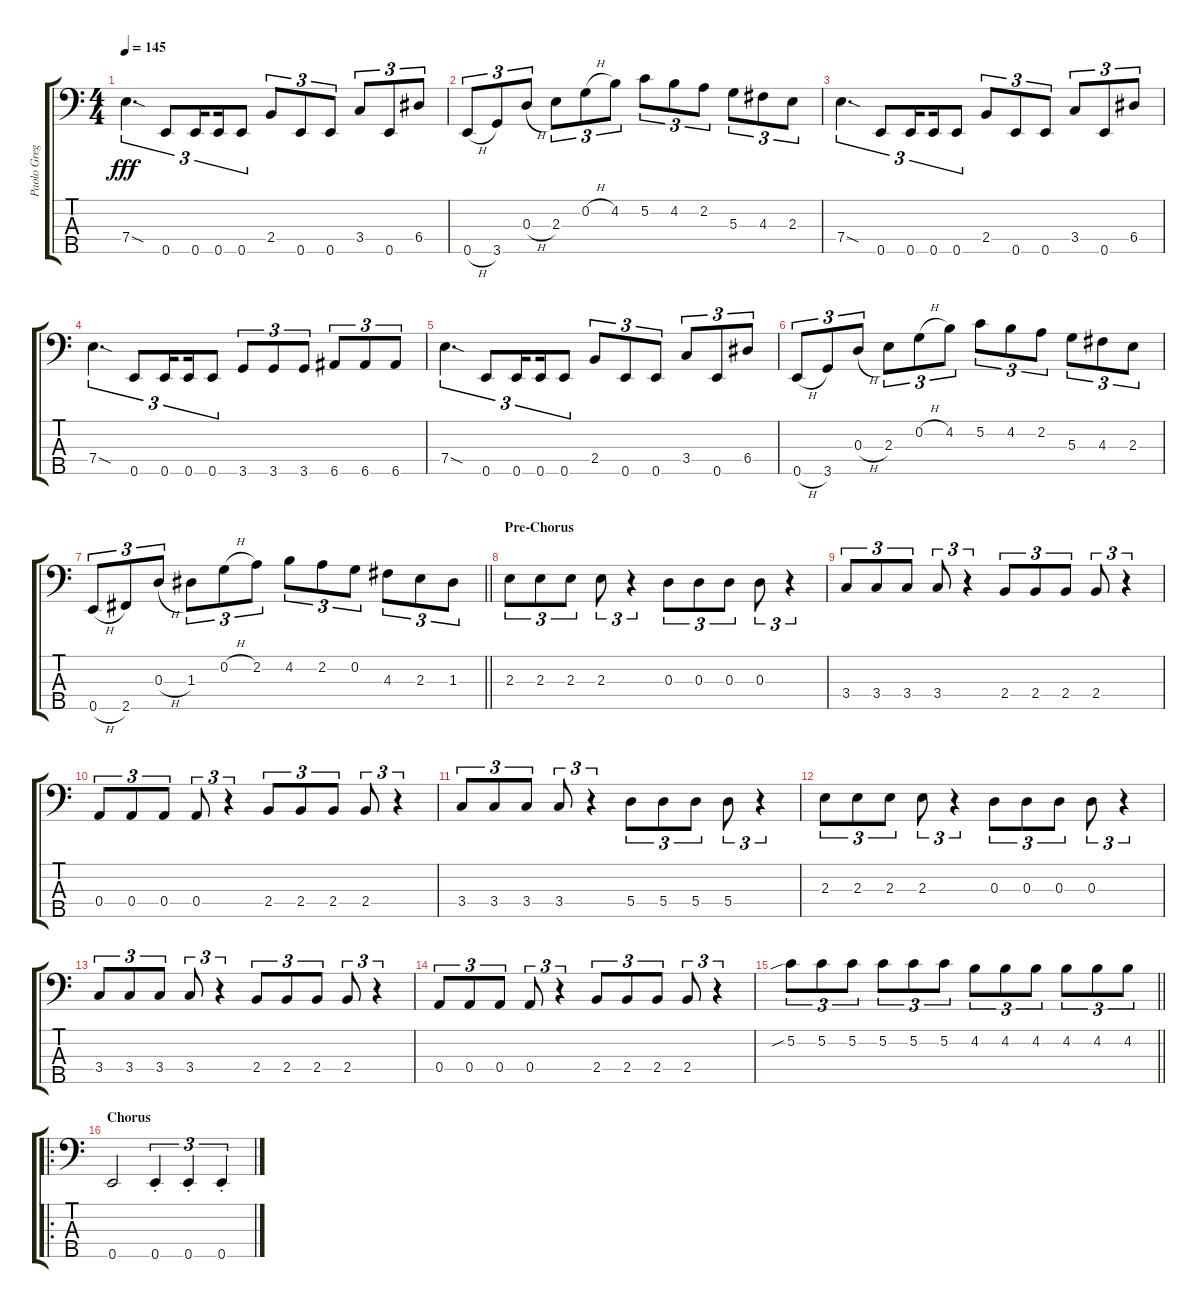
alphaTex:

\track ("Paolo Gregoletto" "Paolo Greg") {instrument electricbassfinger bank 1}
\staff {score tabs}
\tuning (C3 G2 D2 A1 E1) {hide}
\ts (4 4)
\tempo 145
\clef f4
\ks c
7.4{sod}.4{d tu (3 2) dy fff} 0.5.8{tu (3 2)} 0.5.16{tu (3 2) beam splitsecondary} 0.5.16{tu (3 2)} 0.5.8{tu (3 2)} 2.4.8{tu (3 2)} 0.5.8{tu (3 2)} 0.5.8{tu (3 2)} 3.4.8{tu (3 2)} 0.5.8{tu (3 2)} 6.4.8{tu (3 2)} |
0.5{h}.8{tu (3 2)} 3.5.8{tu (3 2)} 0.3{h}.8{tu (3 2)} 2.3.8{tu (3 2)} 0.2{h}.8{tu (3 2)} 4.2.8{tu (3 2)} 5.2.8{tu (3 2)} 4.2.8{tu (3 2)} 2.2.8{tu (3 2)} 5.3.8{tu (3 2)} 4.3.8{tu (3 2)} 2.3.8{tu (3 2)} |
7.4{sod}.4{d tu (3 2)} 0.5.8{tu (3 2)} 0.5.16{tu (3 2) beam splitsecondary} 0.5.16{tu (3 2)} 0.5.8{tu (3 2)} 2.4.8{tu (3 2)} 0.5.8{tu (3 2)} 0.5.8{tu (3 2)} 3.4.8{tu (3 2)} 0.5.8{tu (3 2)} 6.4.8{tu (3 2)} |
7.4{sod}.4{d tu (3 2)} 0.5.8{tu (3 2)} 0.5.16{tu (3 2) beam splitsecondary} 0.5.16{tu (3 2)} 0.5.8{tu (3 2)} 3.5.8{tu (3 2)} 3.5.8{tu (3 2)} 3.5.8{tu (3 2)} 6.5.8{tu (3 2)} 6.5.8{tu (3 2)} 6.5.8{tu (3 2)} |
7.4{sod}.4{d tu (3 2)} 0.5.8{tu (3 2)} 0.5.16{tu (3 2) beam splitsecondary} 0.5.16{tu (3 2)} 0.5.8{tu (3 2)} 2.4.8{tu (3 2)} 0.5.8{tu (3 2)} 0.5.8{tu (3 2)} 3.4.8{tu (3 2)} 0.5.8{tu (3 2)} 6.4.8{tu (3 2)} |
0.5{h}.8{tu (3 2)} 3.5.8{tu (3 2)} 0.3{h}.8{tu (3 2)} 2.3.8{tu (3 2)} 0.2{h}.8{tu (3 2)} 4.2.8{tu (3 2)} 5.2.8{tu (3 2)} 4.2.8{tu (3 2)} 2.2.8{tu (3 2)} 5.3.8{tu (3 2)} 4.3.8{tu (3 2)} 2.3.8{tu (3 2)} |
\barLineRight lightlight
0.5{h}.8{tu (3 2)} 2.5.8{tu (3 2)} 0.3{h}.8{tu (3 2)} 1.3.8{tu (3 2)} 0.2{h}.8{tu (3 2)} 2.2.8{tu (3 2)} 4.2.8{tu (3 2)} 2.2.8{tu (3 2)} 0.2.8{tu (3 2)} 4.3.8{tu (3 2)} 2.3.8{tu (3 2)} 1.3.8{tu (3 2)} |
\section ("" "Pre-Chorus")
2.3.8{tu (3 2)} 2.3.8{tu (3 2)} 2.3.8{tu (3 2)} 2.3.8{tu (3 2)} r.4{tu (3 2)} 0.3.8{tu (3 2)} 0.3.8{tu (3 2)} 0.3.8{tu (3 2)} 0.3.8{tu (3 2)} r.4{tu (3 2)} |
3.4.8{tu (3 2)} 3.4.8{tu (3 2)} 3.4.8{tu (3 2)} 3.4.8{tu (3 2)} r.4{tu (3 2)} 2.4.8{tu (3 2)} 2.4.8{tu (3 2)} 2.4.8{tu (3 2)} 2.4.8{tu (3 2)} r.4{tu (3 2)} |
0.4.8{tu (3 2)} 0.4.8{tu (3 2)} 0.4.8{tu (3 2)} 0.4.8{tu (3 2)} r.4{tu (3 2)} 2.4.8{tu (3 2)} 2.4.8{tu (3 2)} 2.4.8{tu (3 2)} 2.4.8{tu (3 2)} r.4{tu (3 2)} |
3.4.8{tu (3 2)} 3.4.8{tu (3 2)} 3.4.8{tu (3 2)} 3.4.8{tu (3 2)} r.4{tu (3 2)} 5.4.8{tu (3 2)} 5.4.8{tu (3 2)} 5.4.8{tu (3 2)} 5.4.8{tu (3 2)} r.4{tu (3 2)} |
2.3.8{tu (3 2)} 2.3.8{tu (3 2)} 2.3.8{tu (3 2)} 2.3.8{tu (3 2)} r.4{tu (3 2)} 0.3.8{tu (3 2)} 0.3.8{tu (3 2)} 0.3.8{tu (3 2)} 0.3.8{tu (3 2)} r.4{tu (3 2)} |
3.4.8{tu (3 2)} 3.4.8{tu (3 2)} 3.4.8{tu (3 2)} 3.4.8{tu (3 2)} r.4{tu (3 2)} 2.4.8{tu (3 2)} 2.4.8{tu (3 2)} 2.4.8{tu (3 2)} 2.4.8{tu (3 2)} r.4{tu (3 2)} |
0.4.8{tu (3 2)} 0.4.8{tu (3 2)} 0.4.8{tu (3 2)} 0.4.8{tu (3 2)} r.4{tu (3 2)} 2.4.8{tu (3 2)} 2.4.8{tu (3 2)} 2.4.8{tu (3 2)} 2.4.8{tu (3 2)} r.4{tu (3 2)} |
\barLineRight lightlight
5.2{sib}.8{tu (3 2)} 5.2.8{tu (3 2)} 5.2.8{tu (3 2)} 5.2.8{tu (3 2)} 5.2.8{tu (3 2)} 5.2.8{tu (3 2)} 4.2.8{tu (3 2)} 4.2.8{tu (3 2)} 4.2.8{tu (3 2)} 4.2.8{tu (3 2)} 4.2.8{tu (3 2)} 4.2.8{tu (3 2)} |
\ro
\section ("" "Chorus")
0.5.2 0.5{st}.4{tu (3 2)} 0.5{st}.4{tu (3 2)} 0.5{st}.4{tu (3 2)}
